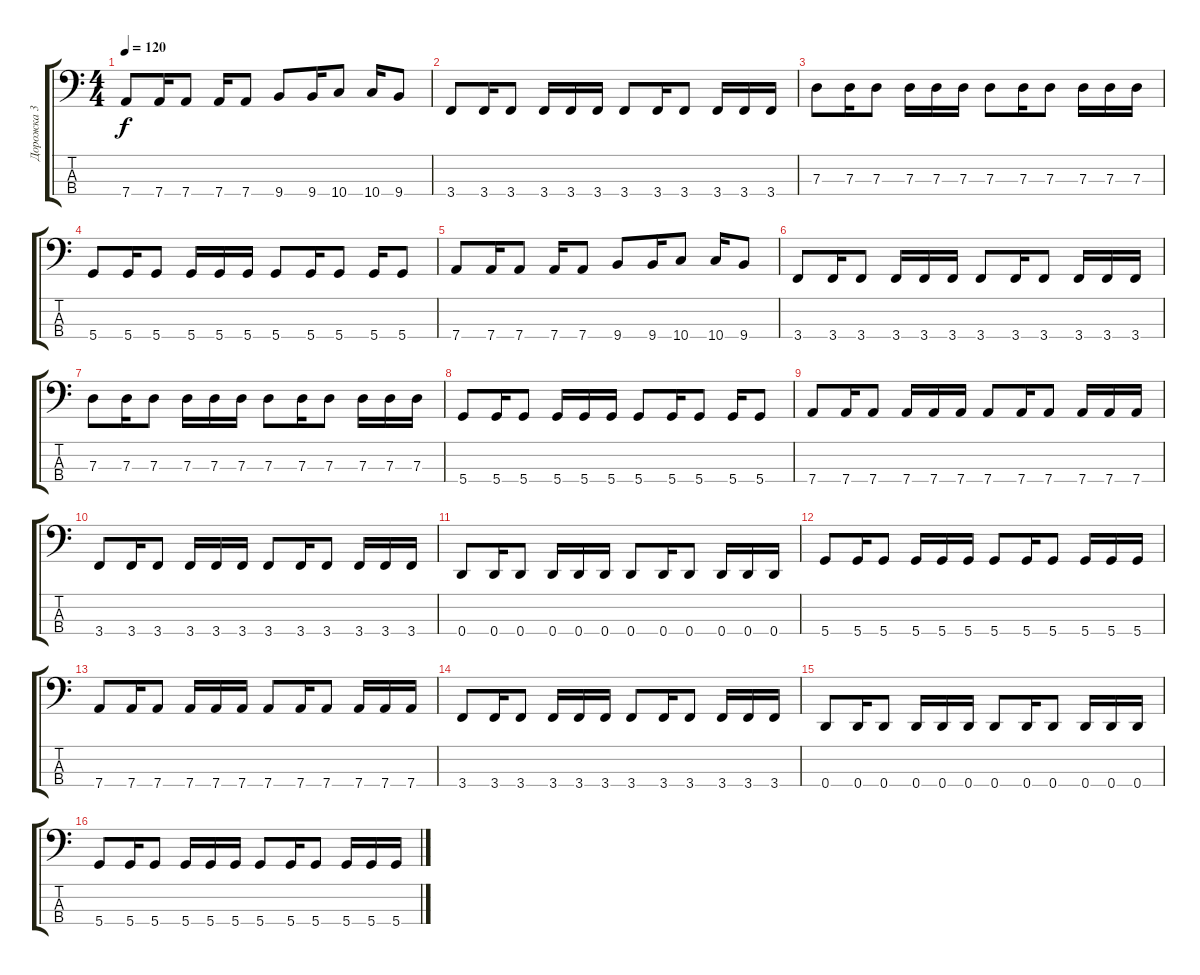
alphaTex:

\track ("Дорожка 3" "Дорожка 3") {instrument electricbassfinger}
\staff {score tabs}
\tuning (F2 C2 G1 D1) {hide}
\ts (4 4)
\tempo 120
\clef f4
\ks c
7.4.8{dy f} 7.4.16 7.4.8 7.4.16 7.4.8 9.4.8 9.4.16 10.4.8 10.4.16 9.4.8 |
3.4.8 3.4.16 3.4.8 3.4.16 3.4.16 3.4.16 3.4.8 3.4.16 3.4.8 3.4.16 3.4.16 3.4.16 |
7.3.8 7.3.16 7.3.8 7.3.16 7.3.16 7.3.16 7.3.8 7.3.16 7.3.8 7.3.16 7.3.16 7.3.16 |
5.4.8 5.4.16 5.4.8 5.4.16 5.4.16 5.4.16 5.4.8 5.4.16 5.4.8 5.4.16 5.4.8 |
7.4.8 7.4.16 7.4.8 7.4.16 7.4.8 9.4.8 9.4.16 10.4.8 10.4.16 9.4.8 |
3.4.8 3.4.16 3.4.8 3.4.16 3.4.16 3.4.16 3.4.8 3.4.16 3.4.8 3.4.16 3.4.16 3.4.16 |
7.3.8 7.3.16 7.3.8 7.3.16 7.3.16 7.3.16 7.3.8 7.3.16 7.3.8 7.3.16 7.3.16 7.3.16 |
5.4.8 5.4.16 5.4.8 5.4.16 5.4.16 5.4.16 5.4.8 5.4.16 5.4.8 5.4.16 5.4.8 |
7.4.8 7.4.16 7.4.8 7.4.16 7.4.16 7.4.16 7.4.8 7.4.16 7.4.8 7.4.16 7.4.16 7.4.16 |
3.4.8 3.4.16 3.4.8 3.4.16 3.4.16 3.4.16 3.4.8 3.4.16 3.4.8 3.4.16 3.4.16 3.4.16 |
0.4.8 0.4.16 0.4.8 0.4.16 0.4.16 0.4.16 0.4.8 0.4.16 0.4.8 0.4.16 0.4.16 0.4.16 |
5.4.8 5.4.16 5.4.8 5.4.16 5.4.16 5.4.16 5.4.8 5.4.16 5.4.8 5.4.16 5.4.16 5.4.16 |
7.4.8 7.4.16 7.4.8 7.4.16 7.4.16 7.4.16 7.4.8 7.4.16 7.4.8 7.4.16 7.4.16 7.4.16 |
3.4.8 3.4.16 3.4.8 3.4.16 3.4.16 3.4.16 3.4.8 3.4.16 3.4.8 3.4.16 3.4.16 3.4.16 |
0.4.8 0.4.16 0.4.8 0.4.16 0.4.16 0.4.16 0.4.8 0.4.16 0.4.8 0.4.16 0.4.16 0.4.16 |
5.4.8 5.4.16 5.4.8 5.4.16 5.4.16 5.4.16 5.4.8 5.4.16 5.4.8 5.4.16 5.4.16 5.4.16
